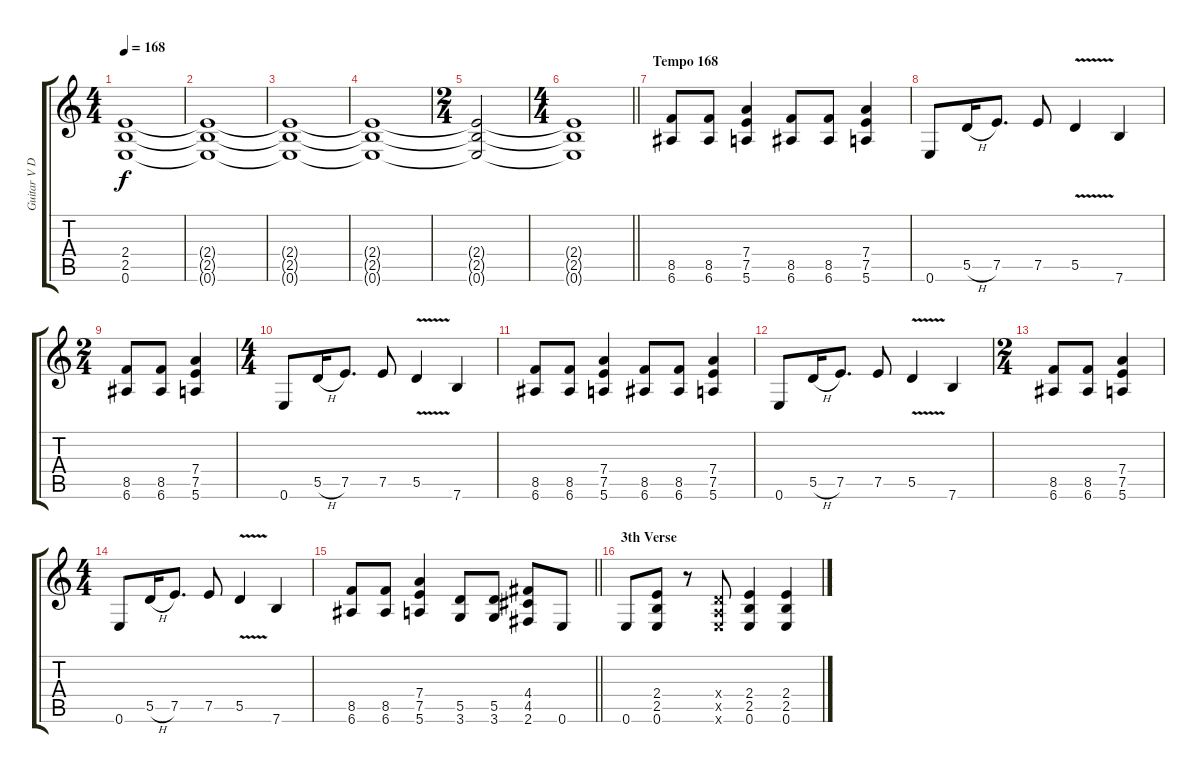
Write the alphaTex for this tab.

\track ("Guitar V Distortion" "Guitar V D") {instrument distortionguitar}
\staff {score tabs}
\tuning (E4 B3 G3 D3 A2 E2) {hide}
\ts (4 4)
\tempo 168
\clef g2
\ks c
(2.4{t} 2.5{t} 0.6{t}).1{dy f} |
(2.4{t} 2.5{t} 0.6{t}).1{volume 12} |
(2.4{t} 2.5{t} 0.6{t}).1 |
(2.4{t} 2.5{t} 0.6{t}).1{volume 10} |
\ts (2 4)
(2.4{t} 2.5{t} 0.6{t}).2 |
\ts (4 4)
\barLineRight lightlight
(2.4{t} 2.5{t} 0.6{t}).1{volume 8} |
\section ("" "Tempo 168")
(8.5 6.6).8{volume 14} (8.5 6.6).8 (7.4 7.5 5.6).4 (8.5 6.6).8 (8.5 6.6).8 (7.4 7.5 5.6).4 |
0.6.8 5.5{h}.16 7.5.8{d} 7.5.8 5.5{v}.4 7.6.4 |
\ts (2 4)
(8.5 6.6).8 (8.5 6.6).8 (7.4 7.5 5.6).4 |
\ts (4 4)
0.6.8 5.5{h}.16 7.5.8{d} 7.5.8 5.5{v}.4 7.6.4 |
(8.5 6.6).8 (8.5 6.6).8 (7.4 7.5 5.6).4 (8.5 6.6).8 (8.5 6.6).8 (7.4 7.5 5.6).4 |
0.6.8 5.5{h}.16 7.5.8{d} 7.5.8 5.5{v}.4 7.6.4 |
\ts (2 4)
(8.5 6.6).8 (8.5 6.6).8 (7.4 7.5 5.6).4 |
\ts (4 4)
0.6.8 5.5{h}.16 7.5.8{d} 7.5.8 5.5{v}.4 7.6.4 |
\barLineRight lightlight
(8.5 6.6).8 (8.5 6.6).8 (7.4 7.5 5.6).4 (5.5 3.6).8 (5.5 3.6).8 (4.4 4.5 2.6).8 0.6.8 |
\section ("" "3th Verse")
0.6.8 (2.4 2.5 0.6).8 r.8 (0.4{x} 0.5{x} 0.6{x}).8 (2.4 2.5 0.6).4 (2.4 2.5 0.6).4
